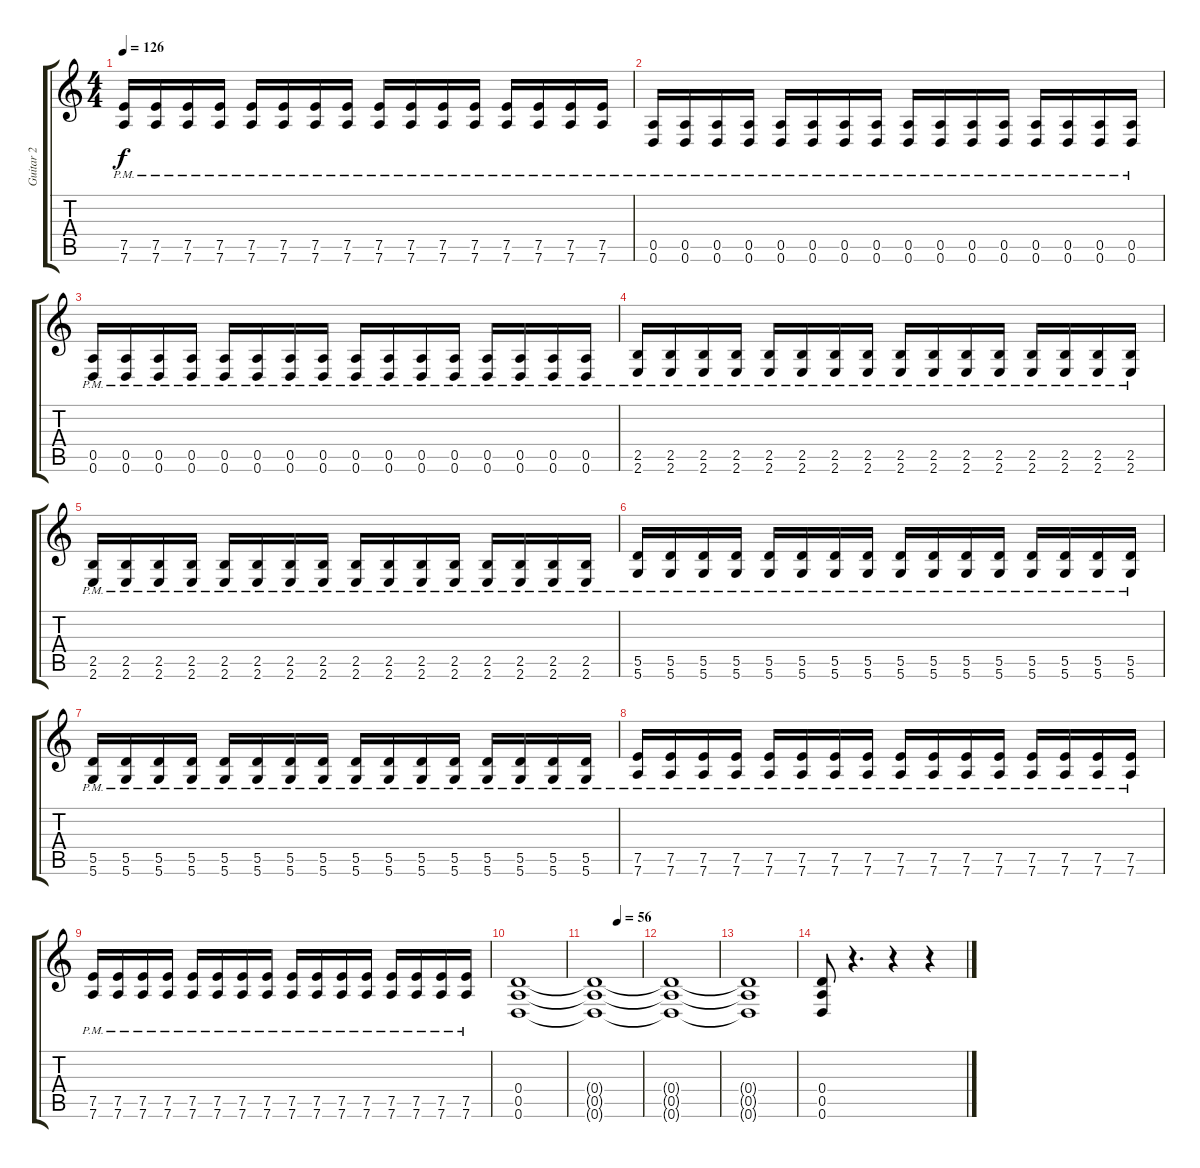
\track ("Guitar 2" "Guitar 2") {instrument distortionguitar}
\staff {score tabs}
\tuning (E4 B3 G3 D3 A2 D2) {hide}
\ts (4 4)
\tempo 126
\clef g2
\ks c
(7.5{pm} 7.6{pm}).16{dy f} (7.5{pm} 7.6{pm}).16 (7.5{pm} 7.6{pm}).16 (7.5{pm} 7.6{pm}).16 (7.5{pm} 7.6{pm}).16 (7.5{pm} 7.6{pm}).16 (7.5{pm} 7.6{pm}).16 (7.5{pm} 7.6{pm}).16 (7.5{pm} 7.6{pm}).16 (7.5{pm} 7.6{pm}).16 (7.5{pm} 7.6{pm}).16 (7.5{pm} 7.6{pm}).16 (7.5{pm} 7.6{pm}).16 (7.5{pm} 7.6{pm}).16 (7.5{pm} 7.6{pm}).16 (7.5{pm} 7.6{pm}).16 |
(0.5{pm} 0.6{pm}).16 (0.5{pm} 0.6{pm}).16 (0.5{pm} 0.6{pm}).16 (0.5{pm} 0.6{pm}).16 (0.5{pm} 0.6{pm}).16 (0.5{pm} 0.6{pm}).16 (0.5{pm} 0.6{pm}).16 (0.5{pm} 0.6{pm}).16 (0.5{pm} 0.6{pm}).16 (0.5{pm} 0.6{pm}).16 (0.5{pm} 0.6{pm}).16 (0.5{pm} 0.6{pm}).16 (0.5{pm} 0.6{pm}).16 (0.5{pm} 0.6{pm}).16 (0.5{pm} 0.6{pm}).16 (0.5{pm} 0.6{pm}).16 |
(0.5{pm} 0.6{pm}).16 (0.5{pm} 0.6{pm}).16 (0.5{pm} 0.6{pm}).16 (0.5{pm} 0.6{pm}).16 (0.5{pm} 0.6{pm}).16 (0.5{pm} 0.6{pm}).16 (0.5{pm} 0.6{pm}).16 (0.5{pm} 0.6{pm}).16 (0.5{pm} 0.6{pm}).16 (0.5{pm} 0.6{pm}).16 (0.5{pm} 0.6{pm}).16 (0.5{pm} 0.6{pm}).16 (0.5{pm} 0.6{pm}).16 (0.5{pm} 0.6{pm}).16 (0.5{pm} 0.6{pm}).16 (0.5{pm} 0.6{pm}).16 |
(2.5{pm} 2.6{pm}).16 (2.5{pm} 2.6{pm}).16 (2.5{pm} 2.6{pm}).16 (2.5{pm} 2.6{pm}).16 (2.5{pm} 2.6{pm}).16 (2.5{pm} 2.6{pm}).16 (2.5{pm} 2.6{pm}).16 (2.5{pm} 2.6{pm}).16 (2.5{pm} 2.6{pm}).16 (2.5{pm} 2.6{pm}).16 (2.5{pm} 2.6{pm}).16 (2.5{pm} 2.6{pm}).16 (2.5{pm} 2.6{pm}).16 (2.5{pm} 2.6{pm}).16 (2.5{pm} 2.6{pm}).16 (2.5{pm} 2.6{pm}).16 |
(2.5{pm} 2.6{pm}).16 (2.5{pm} 2.6{pm}).16 (2.5{pm} 2.6{pm}).16 (2.5{pm} 2.6{pm}).16 (2.5{pm} 2.6{pm}).16 (2.5{pm} 2.6{pm}).16 (2.5{pm} 2.6{pm}).16 (2.5{pm} 2.6{pm}).16 (2.5{pm} 2.6{pm}).16 (2.5{pm} 2.6{pm}).16 (2.5{pm} 2.6{pm}).16 (2.5{pm} 2.6{pm}).16 (2.5{pm} 2.6{pm}).16 (2.5{pm} 2.6{pm}).16 (2.5{pm} 2.6{pm}).16 (2.5{pm} 2.6{pm}).16 |
(5.5{pm} 5.6{pm}).16 (5.5{pm} 5.6{pm}).16 (5.5{pm} 5.6{pm}).16 (5.5{pm} 5.6{pm}).16 (5.5{pm} 5.6{pm}).16 (5.5{pm} 5.6{pm}).16 (5.5{pm} 5.6{pm}).16 (5.5{pm} 5.6{pm}).16 (5.5{pm} 5.6{pm}).16 (5.5{pm} 5.6{pm}).16 (5.5{pm} 5.6{pm}).16 (5.5{pm} 5.6{pm}).16 (5.5{pm} 5.6{pm}).16 (5.5{pm} 5.6{pm}).16 (5.5{pm} 5.6{pm}).16 (5.5{pm} 5.6{pm}).16 |
(5.5{pm} 5.6{pm}).16 (5.5{pm} 5.6{pm}).16 (5.5{pm} 5.6{pm}).16 (5.5{pm} 5.6{pm}).16 (5.5{pm} 5.6{pm}).16 (5.5{pm} 5.6{pm}).16 (5.5{pm} 5.6{pm}).16 (5.5{pm} 5.6{pm}).16 (5.5{pm} 5.6{pm}).16 (5.5{pm} 5.6{pm}).16 (5.5{pm} 5.6{pm}).16 (5.5{pm} 5.6{pm}).16 (5.5{pm} 5.6{pm}).16 (5.5{pm} 5.6{pm}).16 (5.5{pm} 5.6{pm}).16 (5.5{pm} 5.6{pm}).16 |
(7.5{pm} 7.6{pm}).16 (7.5{pm} 7.6{pm}).16 (7.5{pm} 7.6{pm}).16 (7.5{pm} 7.6{pm}).16 (7.5{pm} 7.6{pm}).16 (7.5{pm} 7.6{pm}).16 (7.5{pm} 7.6{pm}).16 (7.5{pm} 7.6{pm}).16 (7.5{pm} 7.6{pm}).16 (7.5{pm} 7.6{pm}).16 (7.5{pm} 7.6{pm}).16 (7.5{pm} 7.6{pm}).16 (7.5{pm} 7.6{pm}).16 (7.5{pm} 7.6{pm}).16 (7.5{pm} 7.6{pm}).16 (7.5{pm} 7.6{pm}).16 |
(7.5{pm} 7.6{pm}).16 (7.5{pm} 7.6{pm}).16 (7.5{pm} 7.6{pm}).16 (7.5{pm} 7.6{pm}).16 (7.5{pm} 7.6{pm}).16 (7.5{pm} 7.6{pm}).16 (7.5{pm} 7.6{pm}).16 (7.5{pm} 7.6{pm}).16 (7.5{pm} 7.6{pm}).16 (7.5{pm} 7.6{pm}).16 (7.5{pm} 7.6{pm}).16 (7.5{pm} 7.6{pm}).16 (7.5{pm} 7.6{pm}).16 (7.5{pm} 7.6{pm}).16 (7.5{pm} 7.6{pm}).16 (7.5{pm} 7.6{pm}).16 |
(0.4 0.5 0.6).1{volume 4} |
\tempo (56 0.5)
(0.4{t} 0.5{t} 0.6{t}).1 |
(0.4{t} 0.5{t} 0.6{t}).1 |
(0.4{t} 0.5{t} 0.6{t}).1 |
(0.4 0.5 0.6).8{volume 13} r.4{d} r.4 r.4
